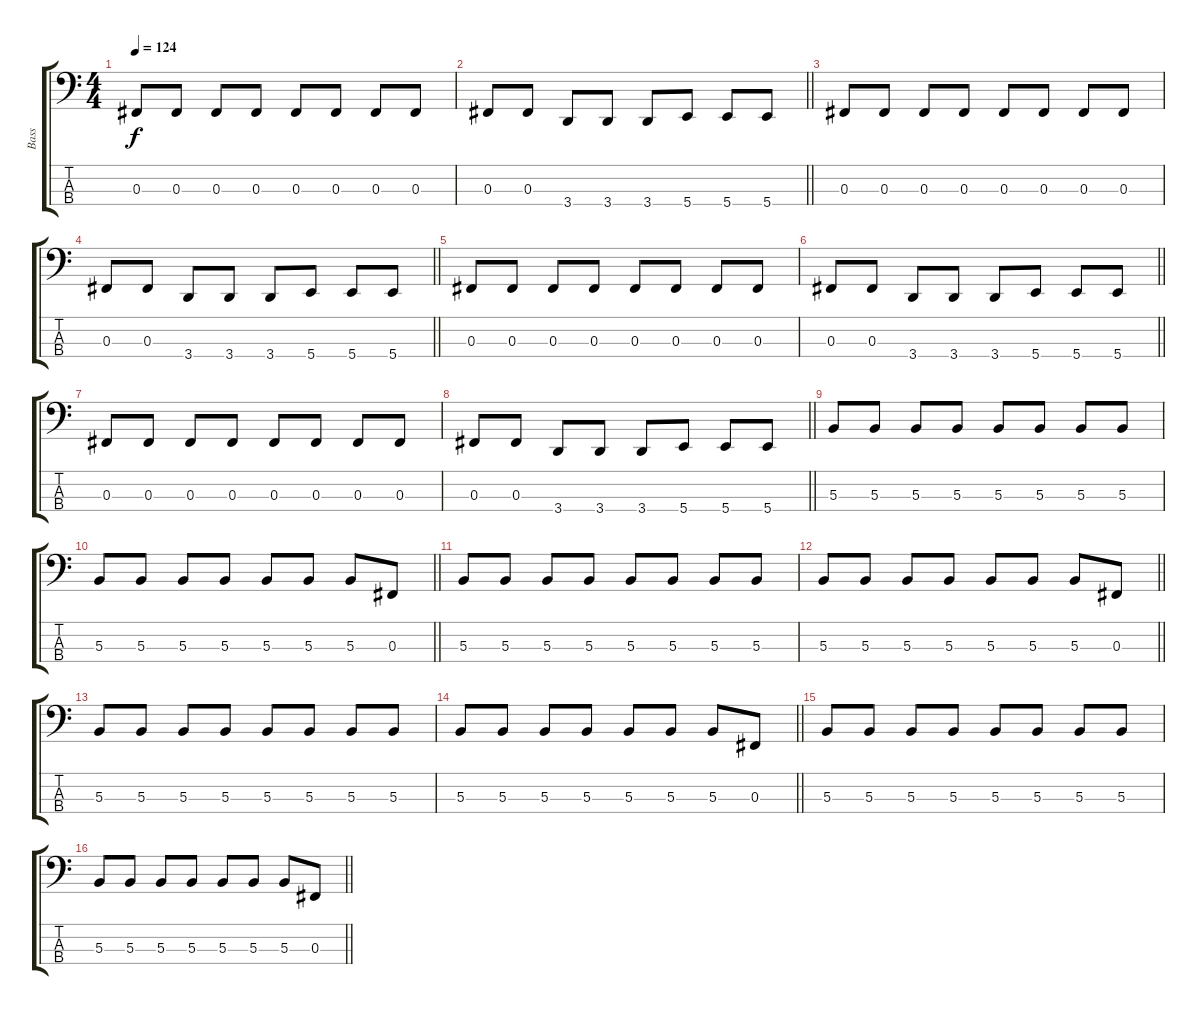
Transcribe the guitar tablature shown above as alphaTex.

\track ("Bass" "Bass") {instrument electricbassfinger}
\staff {score tabs}
\tuning (E2 B1 Gb1 B0) {hide}
\ts (4 4)
\section ("" "")
\tempo 124
\clef f4
\ks c
0.3.8{dy f} 0.3.8 0.3.8 0.3.8 0.3.8 0.3.8 0.3.8 0.3.8 |
\barLineRight lightlight
0.3.8 0.3.8 3.4.8 3.4.8 3.4.8 5.4.8 5.4.8 5.4.8 |
0.3.8 0.3.8 0.3.8 0.3.8 0.3.8 0.3.8 0.3.8 0.3.8 |
\barLineRight lightlight
0.3.8 0.3.8 3.4.8 3.4.8 3.4.8 5.4.8 5.4.8 5.4.8 |
0.3.8 0.3.8 0.3.8 0.3.8 0.3.8 0.3.8 0.3.8 0.3.8 |
\barLineRight lightlight
0.3.8 0.3.8 3.4.8 3.4.8 3.4.8 5.4.8 5.4.8 5.4.8 |
0.3.8 0.3.8 0.3.8 0.3.8 0.3.8 0.3.8 0.3.8 0.3.8 |
\barLineRight lightlight
0.3.8 0.3.8 3.4.8 3.4.8 3.4.8 5.4.8 5.4.8 5.4.8 |
\section ("" "")
5.3.8 5.3.8 5.3.8 5.3.8 5.3.8 5.3.8 5.3.8 5.3.8 |
\barLineRight lightlight
5.3.8 5.3.8 5.3.8 5.3.8 5.3.8 5.3.8 5.3.8 0.3.8 |
5.3.8 5.3.8 5.3.8 5.3.8 5.3.8 5.3.8 5.3.8 5.3.8 |
\barLineRight lightlight
5.3.8 5.3.8 5.3.8 5.3.8 5.3.8 5.3.8 5.3.8 0.3.8 |
5.3.8 5.3.8 5.3.8 5.3.8 5.3.8 5.3.8 5.3.8 5.3.8 |
\barLineRight lightlight
5.3.8 5.3.8 5.3.8 5.3.8 5.3.8 5.3.8 5.3.8 0.3.8 |
5.3.8 5.3.8 5.3.8 5.3.8 5.3.8 5.3.8 5.3.8 5.3.8 |
\barLineRight lightlight
5.3.8 5.3.8 5.3.8 5.3.8 5.3.8 5.3.8 5.3.8 0.3.8
